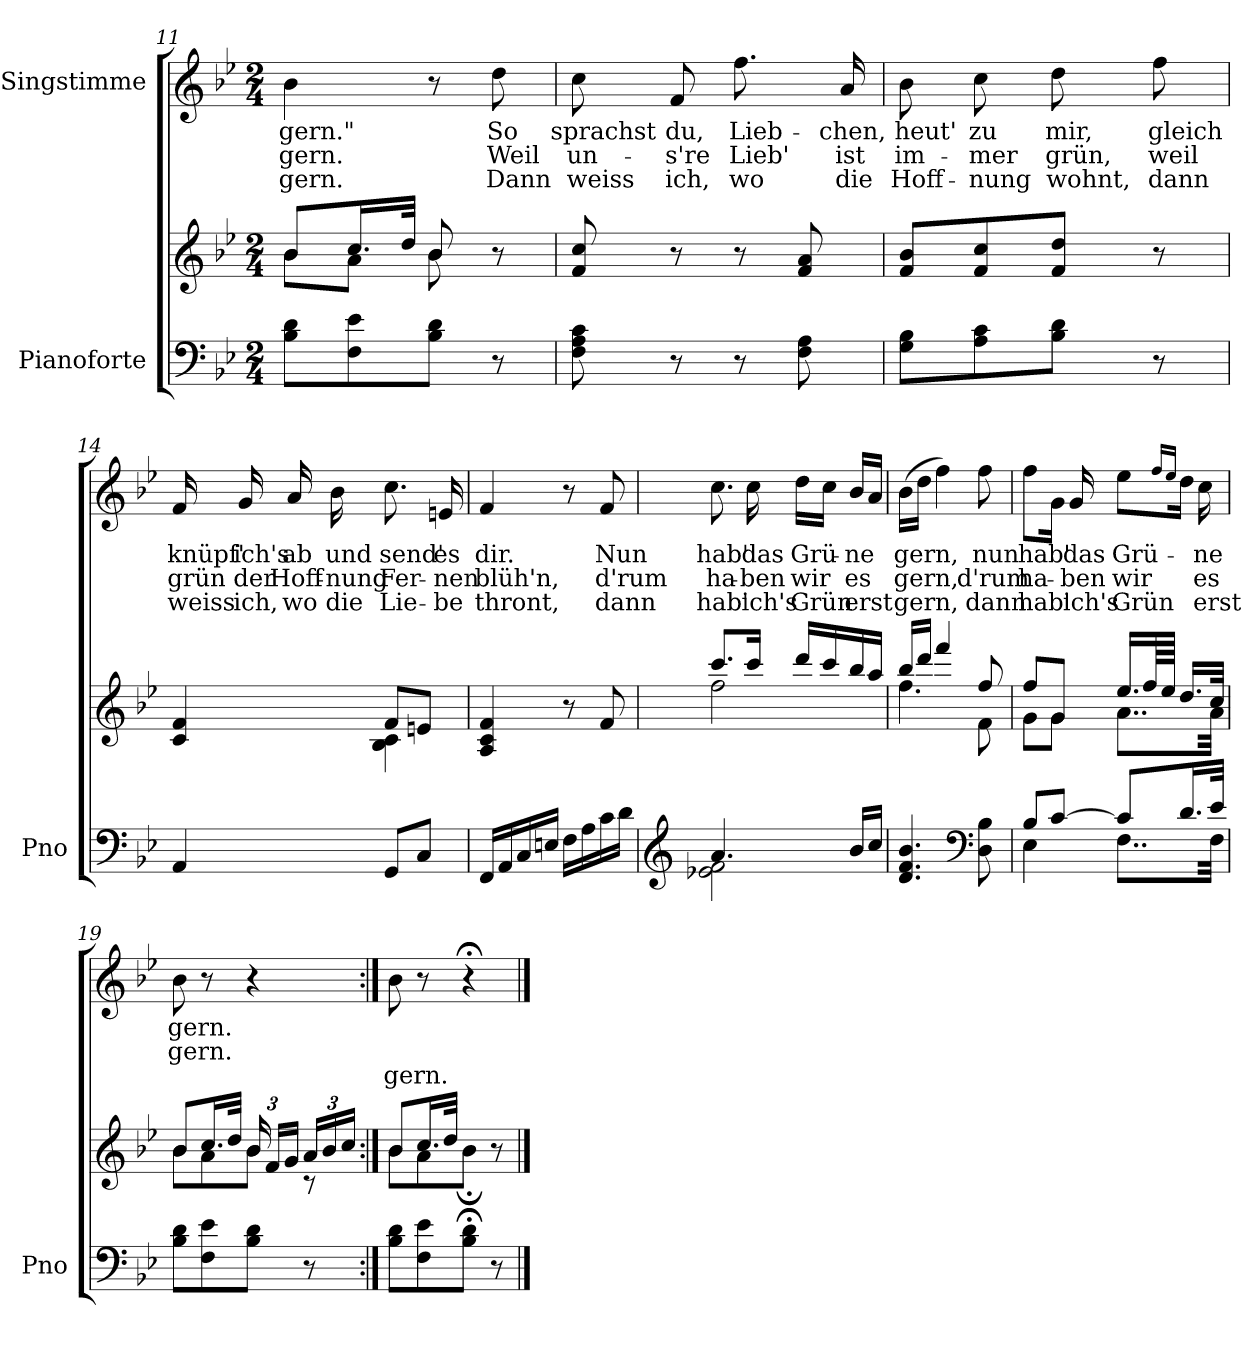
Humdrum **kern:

**kern	**kern	**kern	**text	**text	**text
*part2	*part2	*part1	*part1	*part1	*part1
*staff3	*staff2	*staff1	*staff1	*staff1	*staff1
*I"Pianoforte	*	*I"Singstimme	*	*	*
*I'Pno	*	*	*	*	*
*clefF4	*clefG2	*clefG2	*	*	*
*k[b-e-]	*k[b-e-]	*k[b-e-]	*	*	*
*M2/4	*M2/4	*M2/4	*	*	*
=11	=11	=11	=11	=11	=11
*	*^	*	*	*	*
8B-\ 8d\L	8b-/L	8b-\L	4b-\	gern."	gern.	gern.
8F\ 8e-\	16.cc/L	8a\J	.	.	.	.
.	32dd/JJk	.	.	.	.	.
8B-\ 8d\J	8b-/	8b-\	8r	.	.	.
8r	8r	8ryy	8dd\	So	Weil	Dann
*	*v	*v	*	*	*	*
=12	=12	=12	=12	=12	=12
8F\ 8A\ 8c\	8f/ 8cc/	8cc\	sprachst	un-	weiss
8r	8r	8f/	du,	-s're	ich,
8r	8r	8.ff\	Lieb-	Lieb'	wo
8F\ 8A\	8f/ 8a/	.	.	.	.
.	.	16a/	-chen,	ist	die
=13	=13	=13	=13	=13	=13
8G\ 8B-\L	8f/ 8b-/L	8b-\	heut'	im-	Hoff-
8A\ 8c\	8f/ 8cc/	8cc\	zu	-mer	-nung
8B-\ 8d\J	8f/ 8dd/J	8dd\	mir,	grün,	wohnt,
8r	8r	8ff\	gleich	weil	dann
=14	=14	=14	=14	=14	=14
*	*^	*	*	*	*
4AA/	4c/ 4f/	4ryy	16f/	knüpf'	grün	weiss
.	.	.	16g/	ich's	der	ich,
.	.	.	16a/	ab	Hoff-	wo
.	.	.	16b-\	und	-nung	die
8GG/L	8f/L	4B-\ 4c\	8.cc\	send'	Fer-	Lie-
8C/J	8en/J	.	.	.	.	.
.	.	.	16en/	es	-nen	-be
*	*v	*v	*	*	*	*
=15	=15	=15	=15	=15	=15
16FF/LL	4A/ 4c/ 4f/	4f/	dir.	blüh'n,	thront,
16AA/	.	.	.	.	.
16C/	.	.	.	.	.
16En/JJ	.	.	.	.	.
16F\LL	8r	8r	.	.	.
16A\	.	.	.	.	.
16c\	8f/	8f/	Nun	d'rum	dann
16d\JJ	.	.	.	.	.
=16	=16	=16	=16	=16	=16
*clefG2	*	*	*	*	*
*^	*^	*	*	*	*
4.a/	2e-X\ 2f\	8.ccc/L	2ff\	8.cc\	hab'	ha-	hab'
.	.	16ccc/Jk	.	16cc\	das	-ben	ich's
.	.	16ddd/LL	.	16dd\LL	Grü-	wir	Grün
.	.	16ccc/	.	16cc\JJ	.	.	.
16b-/LL	.	16bb-/	.	16b-/LL	-ne	es	erst
16cc/JJ	.	16aa/JJ	.	16a/JJ	.	.	.
*v	*v	*	*	*	*	*	*
=17	=17	=17	=17	=17	=17	=17
4.d/ 4.f/ 4.b-/	16bb-/LL	4.ff\	(16b-\LL	gern,	gern,	gern,
.	16ddd/JJ	.	16dd\JJ	.	.	.
.	4fff/	.	4ff\)	.	.	.
*clefF4	*	*	*	*	*	*
8D\ 8B-\	8ff/	8f\	8ff\	nun	d'rum	dann
=18	=18	=18	=18	=18	=18	=18
*^	*	*	*	*	*	*
8B-/L	4E-\	8ff/L	8g\L	8ff\L	hab'	ha-	hab'
[8c/J	.	8g/J	8g\J	16g\Jk	.	.	.
.	.	.	.	16g/	das	-ben	ich's
8c/L]	8..F\L	16.ee-/LL	8..a\L	8ee-\L	Grü-	-wir	Grün
.	.	64ff/LL	.	.	.	.	.
.	.	64ee-/JJJJ	.	.	.	.	.
.	.	.	.	16qff/LL	.	.	.
.	.	.	.	16qee-/JJ	.	.	.
16.d/L	.	16.dd/LL	.	16dd\Jk	.	.	.
.	.	.	.	16cc\	-ne	es	erst
32e-/JJk	32F\Jkk	32cc/JJk	32a\Jkk	.	.	.	.
*v	*v	*	*	*	*	*	*
=19	=19	=19	=19	=19	=19	=19
8B-\ 8d\L	8b-/L	8b-\L	8b-\	gern.	gern.	.
8F\ 8e-\	16.cc/L	8a\	8r	.	.	.
.	32dd/JJk	.	.	.	.	.
*	*Xbrackettup	*	*	*	*	*
8B-\ 8d\J	24b-/	8b-\J	4r	.	.	.
.	24f/LL	.	.	.	.	.
.	24g/JJ	.	.	.	.	.
8r	24a/LL	8r	.	.	.	.
.	24b-/	.	.	.	.	.
.	24cc/JJ	.	.	.	.	.
=20:|!	=20:|!	=20:|!	=20:|!	=20:|!	=20:|!	=20:|!
8B-\ 8d\L	8b-/L	8b-\L	8b-\	.	.	gern.
8F\ 8e-\	16.cc/L	8a\	8r	.	.	.
.	32dd/JJk	.	.	.	.	.
8B-\;< 8d\;<J	8ryy	8b-;<\J	4r;<	.	.	.
8r	8r	8ryy	.	.	.	.
*	*v	*v	*	*	*	*
==	==	==	==	==	==
*-	*-	*-	*-	*-	*-
